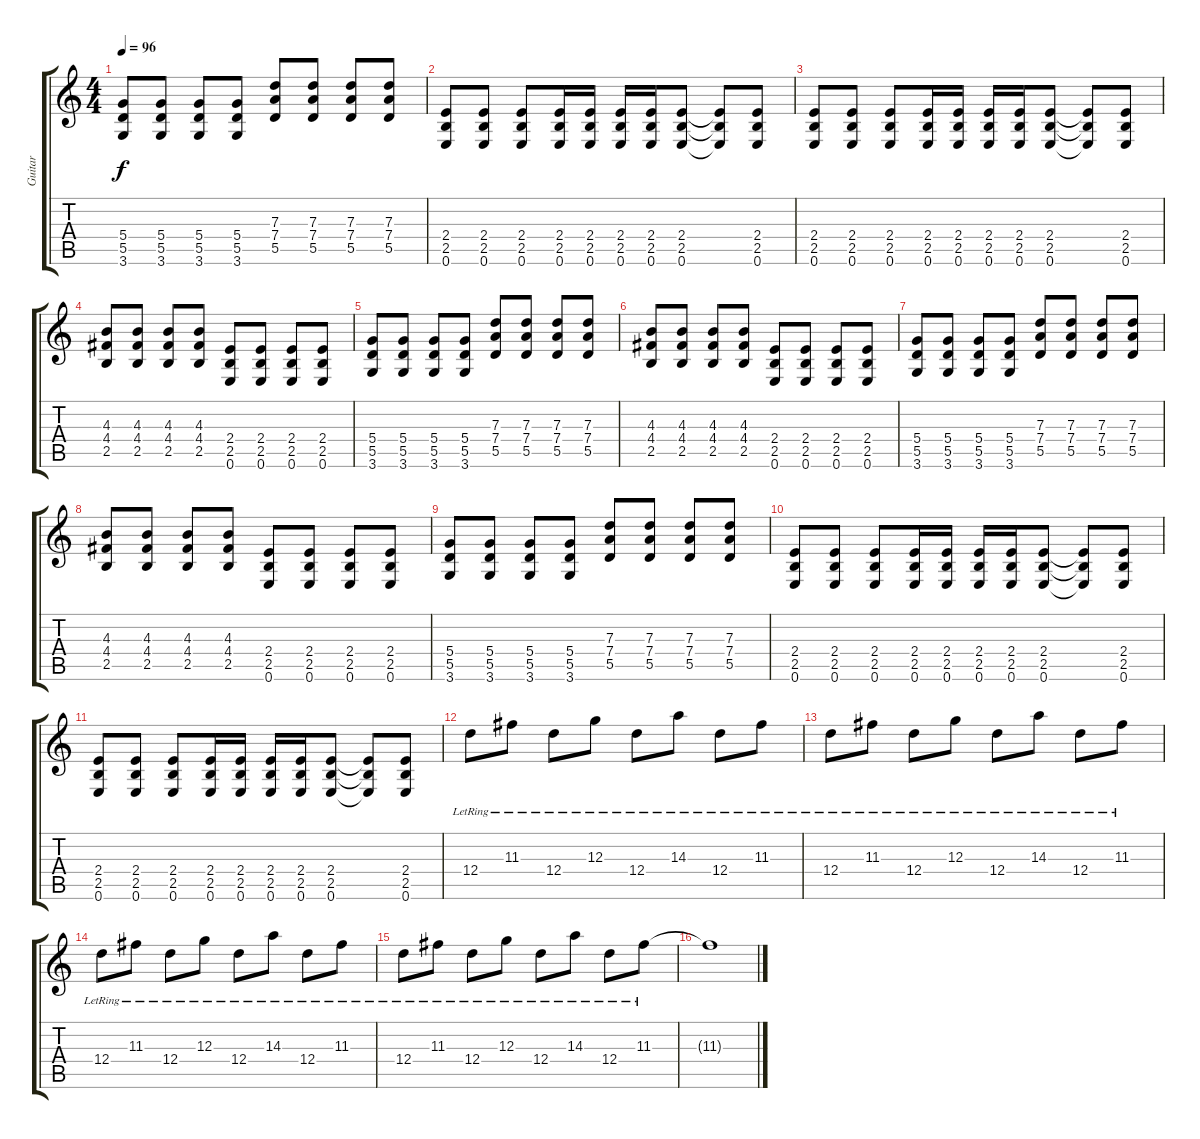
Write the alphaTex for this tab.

\track ("Guitar" "Guitar") {instrument electricguitarjazz}
\staff {score tabs}
\tuning (E4 B3 G3 D3 A2 E2) {hide}
\ts (4 4)
\tempo 96
\clef g2
\ks c
(5.4 5.5 3.6).8{dy f} (5.4 5.5 3.6).8 (5.4 5.5 3.6).8 (5.4 5.5 3.6).8 (7.3 7.4 5.5).8 (7.3 7.4 5.5).8 (7.3 7.4 5.5).8 (7.3 7.4 5.5).8 |
(2.4 2.5 0.6).8 (2.4 2.5 0.6).8 (2.4 2.5 0.6).8 (2.4 2.5 0.6).16 (2.4 2.5 0.6).16 (2.4 2.5 0.6).16 (2.4 2.5 0.6).16 (2.4 2.5 0.6).8 (2.4{t} 2.5{t} 0.6{t}).8 (2.4 2.5 0.6).8 |
(2.4 2.5 0.6).8 (2.4 2.5 0.6).8 (2.4 2.5 0.6).8 (2.4 2.5 0.6).16 (2.4 2.5 0.6).16 (2.4 2.5 0.6).16 (2.4 2.5 0.6).16 (2.4 2.5 0.6).8 (2.4{t} 2.5{t} 0.6{t}).8 (2.4 2.5 0.6).8 |
(4.3 4.4 2.5).8{instrument distortionguitar} (4.3 4.4 2.5).8 (4.3 4.4 2.5).8 (4.3 4.4 2.5).8 (2.4 2.5 0.6).8 (2.4 2.5 0.6).8 (2.4 2.5 0.6).8 (2.4 2.5 0.6).8 |
(5.4 5.5 3.6).8 (5.4 5.5 3.6).8 (5.4 5.5 3.6).8 (5.4 5.5 3.6).8 (7.3 7.4 5.5).8 (7.3 7.4 5.5).8 (7.3 7.4 5.5).8 (7.3 7.4 5.5).8 |
(4.3 4.4 2.5).8 (4.3 4.4 2.5).8 (4.3 4.4 2.5).8 (4.3 4.4 2.5).8 (2.4 2.5 0.6).8 (2.4 2.5 0.6).8 (2.4 2.5 0.6).8 (2.4 2.5 0.6).8 |
(5.4 5.5 3.6).8 (5.4 5.5 3.6).8 (5.4 5.5 3.6).8 (5.4 5.5 3.6).8 (7.3 7.4 5.5).8 (7.3 7.4 5.5).8 (7.3 7.4 5.5).8 (7.3 7.4 5.5).8 |
(4.3 4.4 2.5).8 (4.3 4.4 2.5).8 (4.3 4.4 2.5).8 (4.3 4.4 2.5).8 (2.4 2.5 0.6).8 (2.4 2.5 0.6).8 (2.4 2.5 0.6).8 (2.4 2.5 0.6).8 |
(5.4 5.5 3.6).8 (5.4 5.5 3.6).8 (5.4 5.5 3.6).8 (5.4 5.5 3.6).8 (7.3 7.4 5.5).8 (7.3 7.4 5.5).8 (7.3 7.4 5.5).8 (7.3 7.4 5.5).8 |
(2.4 2.5 0.6).8 (2.4 2.5 0.6).8 (2.4 2.5 0.6).8 (2.4 2.5 0.6).16 (2.4 2.5 0.6).16 (2.4 2.5 0.6).16 (2.4 2.5 0.6).16 (2.4 2.5 0.6).8 (2.4{t} 2.5{t} 0.6{t}).8 (2.4 2.5 0.6).8 |
(2.4 2.5 0.6).8 (2.4 2.5 0.6).8 (2.4 2.5 0.6).8 (2.4 2.5 0.6).16 (2.4 2.5 0.6).16 (2.4 2.5 0.6).16 (2.4 2.5 0.6).16 (2.4 2.5 0.6).8 (2.4{t} 2.5{t} 0.6{t}).8 (2.4 2.5 0.6).8 |
12.4{lr}.8{instrument electricguitarjazz} 11.3{lr}.8 12.4{lr}.8 12.3{lr}.8 12.4{lr}.8 14.3{lr}.8 12.4{lr}.8 11.3{lr}.8 |
12.4{lr}.8 11.3{lr}.8 12.4{lr}.8 12.3{lr}.8 12.4{lr}.8 14.3{lr}.8 12.4{lr}.8 11.3{lr}.8 |
12.4{lr}.8 11.3{lr}.8 12.4{lr}.8 12.3{lr}.8 12.4{lr}.8 14.3{lr}.8 12.4{lr}.8 11.3{lr}.8 |
12.4{lr}.8 11.3{lr}.8 12.4{lr}.8 12.3{lr}.8 12.4{lr}.8 14.3{lr}.8 12.4{lr}.8 11.3{lr}.8 |
11.3{t}.1
